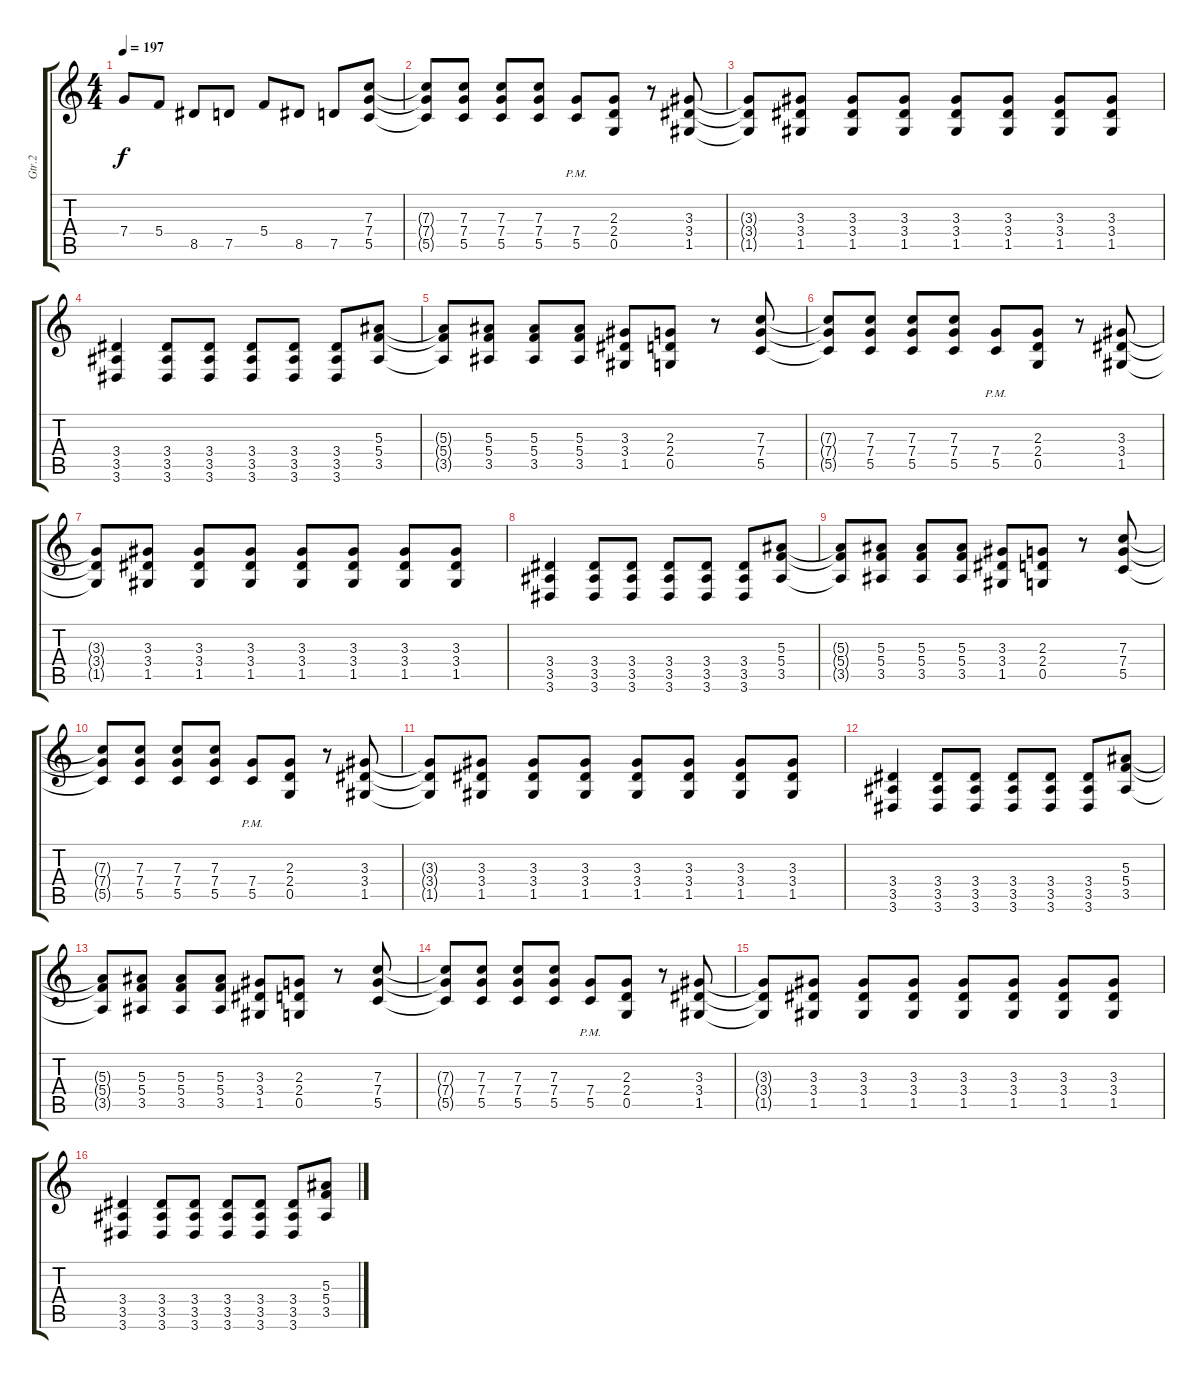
\track ("Gtr.2" "Gtr.2") {instrument distortionguitar}
\staff {score tabs}
\tuning (D4 A3 F3 C3 G2 C2) {hide}
\ts (4 4)
\tempo 197
\clef g2
\ks c
7.4.8{dy f} 5.4.8 8.5.8 7.5.8 5.4.8 8.5.8 7.5.8 (7.3 7.4 5.5).8{volume 11} |
(7.3{t} 7.4{t} 5.5{t}).8 (7.3 7.4 5.5).8 (7.3 7.4 5.5).8 (7.3 7.4 5.5).8 (7.4{pm} 5.5{pm}).8 (2.3 2.4 0.5).8 r.8 (3.3 3.4 1.5).8 |
(3.3{t} 3.4{t} 1.5{t}).8 (3.3 3.4 1.5).8 (3.3 3.4 1.5).8 (3.3 3.4 1.5).8 (3.3 3.4 1.5).8 (3.3 3.4 1.5).8 (3.3 3.4 1.5).8 (3.3 3.4 1.5).8 |
(3.4 3.5 3.6).4 (3.4 3.5 3.6).8 (3.4 3.5 3.6).8 (3.4 3.5 3.6).8 (3.4 3.5 3.6).8 (3.4 3.5 3.6).8 (5.3 5.4 3.5).8 |
(5.3{t} 5.4{t} 3.5{t}).8 (5.3 5.4 3.5).8 (5.3 5.4 3.5).8 (5.3 5.4 3.5).8 (3.3 3.4 1.5).8 (2.3 2.4 0.5).8 r.8 (7.3 7.4 5.5).8 |
(7.3{t} 7.4{t} 5.5{t}).8 (7.3 7.4 5.5).8 (7.3 7.4 5.5).8 (7.3 7.4 5.5).8 (7.4{pm} 5.5{pm}).8 (2.3 2.4 0.5).8 r.8 (3.3 3.4 1.5).8 |
(3.3{t} 3.4{t} 1.5{t}).8 (3.3 3.4 1.5).8 (3.3 3.4 1.5).8 (3.3 3.4 1.5).8 (3.3 3.4 1.5).8 (3.3 3.4 1.5).8 (3.3 3.4 1.5).8 (3.3 3.4 1.5).8 |
(3.4 3.5 3.6).4 (3.4 3.5 3.6).8 (3.4 3.5 3.6).8 (3.4 3.5 3.6).8 (3.4 3.5 3.6).8 (3.4 3.5 3.6).8 (5.3 5.4 3.5).8 |
(5.3{t} 5.4{t} 3.5{t}).8 (5.3 5.4 3.5).8 (5.3 5.4 3.5).8 (5.3 5.4 3.5).8 (3.3 3.4 1.5).8 (2.3 2.4 0.5).8 r.8 (7.3 7.4 5.5).8 |
(7.3{t} 7.4{t} 5.5{t}).8 (7.3 7.4 5.5).8 (7.3 7.4 5.5).8 (7.3 7.4 5.5).8 (7.4{pm} 5.5{pm}).8 (2.3 2.4 0.5).8 r.8 (3.3 3.4 1.5).8 |
(3.3{t} 3.4{t} 1.5{t}).8 (3.3 3.4 1.5).8 (3.3 3.4 1.5).8 (3.3 3.4 1.5).8 (3.3 3.4 1.5).8 (3.3 3.4 1.5).8 (3.3 3.4 1.5).8 (3.3 3.4 1.5).8 |
(3.4 3.5 3.6).4 (3.4 3.5 3.6).8 (3.4 3.5 3.6).8 (3.4 3.5 3.6).8 (3.4 3.5 3.6).8 (3.4 3.5 3.6).8 (5.3 5.4 3.5).8 |
(5.3{t} 5.4{t} 3.5{t}).8 (5.3 5.4 3.5).8 (5.3 5.4 3.5).8 (5.3 5.4 3.5).8 (3.3 3.4 1.5).8 (2.3 2.4 0.5).8 r.8 (7.3 7.4 5.5).8 |
(7.3{t} 7.4{t} 5.5{t}).8 (7.3 7.4 5.5).8 (7.3 7.4 5.5).8 (7.3 7.4 5.5).8 (7.4{pm} 5.5{pm}).8 (2.3 2.4 0.5).8 r.8 (3.3 3.4 1.5).8 |
(3.3{t} 3.4{t} 1.5{t}).8 (3.3 3.4 1.5).8 (3.3 3.4 1.5).8 (3.3 3.4 1.5).8 (3.3 3.4 1.5).8 (3.3 3.4 1.5).8 (3.3 3.4 1.5).8 (3.3 3.4 1.5).8 |
(3.4 3.5 3.6).4 (3.4 3.5 3.6).8 (3.4 3.5 3.6).8 (3.4 3.5 3.6).8 (3.4 3.5 3.6).8 (3.4 3.5 3.6).8 (5.3 5.4 3.5).8
